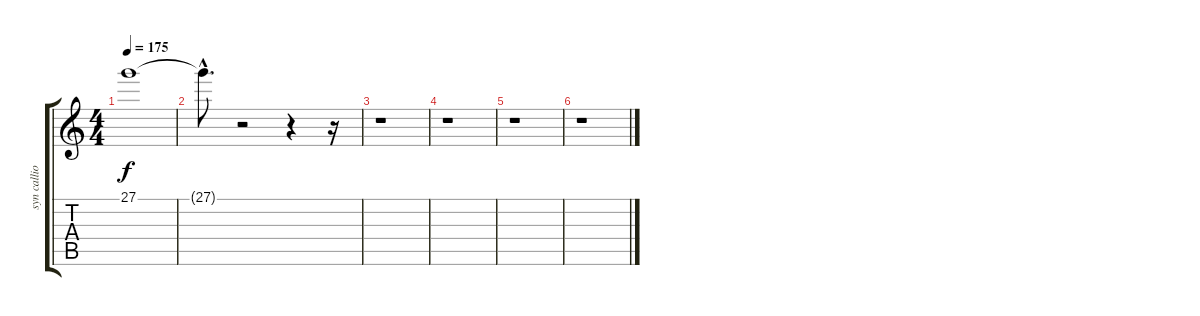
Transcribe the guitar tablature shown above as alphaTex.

\track ("syn calliope" "syn callio") {instrument lead3calliope}
\staff {score tabs}
\tuning (E4 B3 G3 D3 A2 E2) {hide}
\ts (4 4)
\tempo 175
\clef g2
\ks c
27.1{t}.1{dy f} |
27.1{hac t}.8{d} r.2 r.4 r.16 |
r.1 |
r.1 |
r.1 |
r.1
